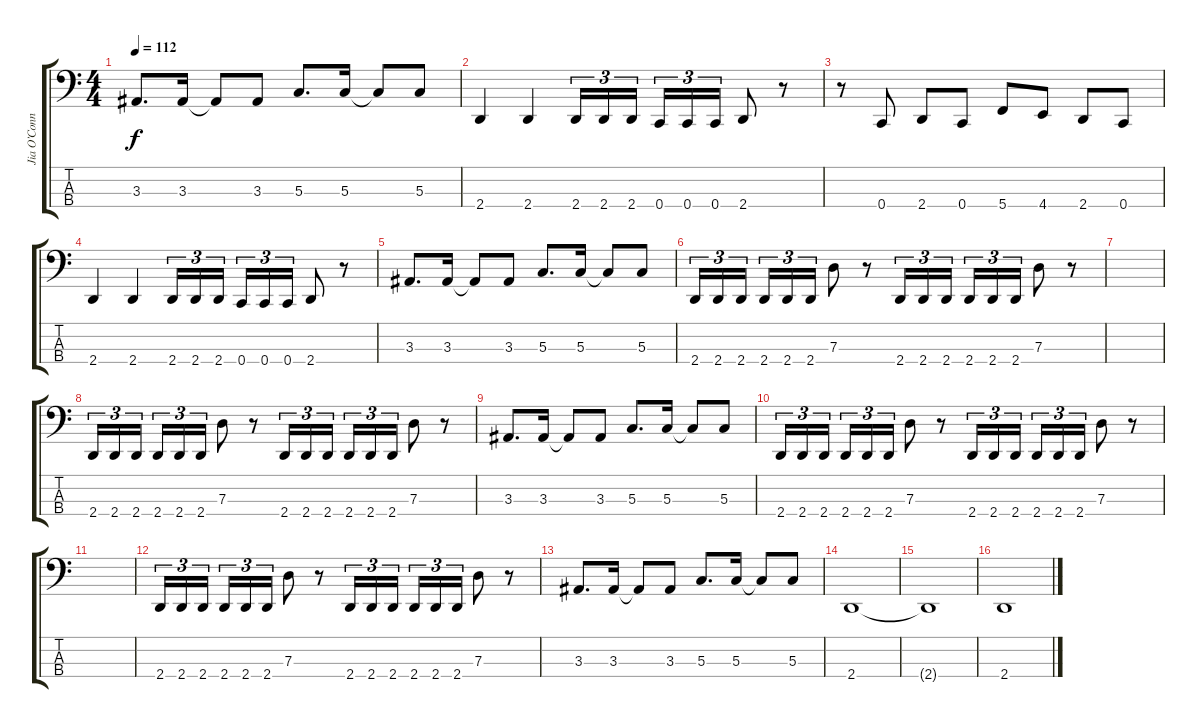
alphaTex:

\track ("Jia O’Connor" "Jia O’Conn") {instrument electricbasspick}
\staff {score tabs}
\tuning (F2 C2 G1 C1) {hide}
\ts (4 4)
\tempo 112
\clef f4
\ks c
3.3.8{d dy f} 3.3.16 3.3{t}.8 3.3.8 5.3.8{d} 5.3.16 5.3{t}.8 5.3.8 |
2.4.4 2.4.4 2.4.16{tu (3 2)} 2.4.16{tu (3 2)} 2.4.16{tu (3 2) beam splitsecondary} 0.4.16{tu (3 2)} 0.4.16{tu (3 2)} 0.4.16{tu (3 2)} 2.4.8 r.8 |
r.8 0.4.8 2.4.8 0.4.8 5.4.8 4.4.8 2.4.8 0.4.8 |
2.4.4 2.4.4 2.4.16{tu (3 2)} 2.4.16{tu (3 2)} 2.4.16{tu (3 2) beam splitsecondary} 0.4.16{tu (3 2)} 0.4.16{tu (3 2)} 0.4.16{tu (3 2)} 2.4.8 r.8 |
3.3.8{d} 3.3.16 3.3{t}.8 3.3.8 5.3.8{d} 5.3.16 5.3{t}.8 5.3.8 |
2.4.16{tu (3 2)} 2.4.16{tu (3 2)} 2.4.16{tu (3 2) beam splitsecondary} 2.4.16{tu (3 2)} 2.4.16{tu (3 2)} 2.4.16{tu (3 2)} 7.3.8 r.8 2.4.16{tu (3 2)} 2.4.16{tu (3 2)} 2.4.16{tu (3 2) beam splitsecondary} 2.4.16{tu (3 2)} 2.4.16{tu (3 2)} 2.4.16{tu (3 2)} 7.3.8 r.8 |
|
2.4.16{tu (3 2)} 2.4.16{tu (3 2)} 2.4.16{tu (3 2) beam splitsecondary} 2.4.16{tu (3 2)} 2.4.16{tu (3 2)} 2.4.16{tu (3 2)} 7.3.8 r.8 2.4.16{tu (3 2)} 2.4.16{tu (3 2)} 2.4.16{tu (3 2) beam splitsecondary} 2.4.16{tu (3 2)} 2.4.16{tu (3 2)} 2.4.16{tu (3 2)} 7.3.8 r.8 |
3.3.8{d} 3.3.16 3.3{t}.8 3.3.8 5.3.8{d} 5.3.16 5.3{t}.8 5.3.8 |
2.4.16{tu (3 2)} 2.4.16{tu (3 2)} 2.4.16{tu (3 2) beam splitsecondary} 2.4.16{tu (3 2)} 2.4.16{tu (3 2)} 2.4.16{tu (3 2)} 7.3.8 r.8 2.4.16{tu (3 2)} 2.4.16{tu (3 2)} 2.4.16{tu (3 2) beam splitsecondary} 2.4.16{tu (3 2)} 2.4.16{tu (3 2)} 2.4.16{tu (3 2)} 7.3.8 r.8 |
|
2.4.16{tu (3 2)} 2.4.16{tu (3 2)} 2.4.16{tu (3 2) beam splitsecondary} 2.4.16{tu (3 2)} 2.4.16{tu (3 2)} 2.4.16{tu (3 2)} 7.3.8 r.8 2.4.16{tu (3 2)} 2.4.16{tu (3 2)} 2.4.16{tu (3 2) beam splitsecondary} 2.4.16{tu (3 2)} 2.4.16{tu (3 2)} 2.4.16{tu (3 2)} 7.3.8 r.8 |
3.3.8{d} 3.3.16 3.3{t}.8 3.3.8 5.3.8{d} 5.3.16 5.3{t}.8 5.3.8 |
2.4.1 |
2.4{t}.1 |
2.4.1
